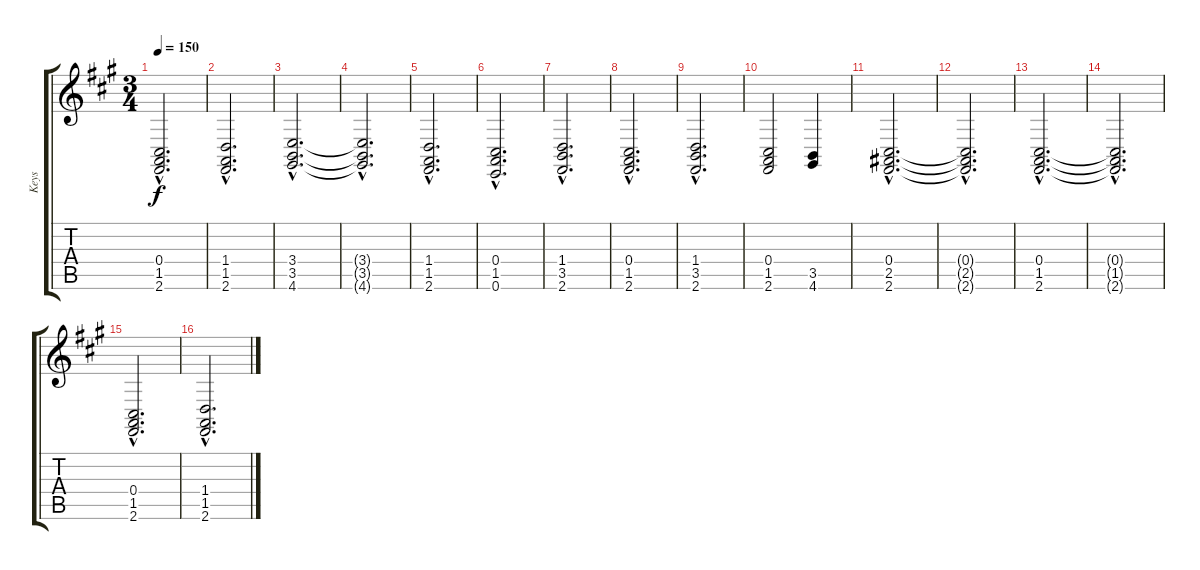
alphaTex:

\track ("Keys" "Keys") {instrument stringensemble1}
\staff {score tabs}
\tuning (E4 B3 G3 Db3 Ab2 E2) {hide}
\ts (3 4)
\tempo 150
\clef g2
\ks f#minor
(0.4{hac} 1.5{hac} 2.6{hac}).2{d dy f} |
(1.4{hac} 1.5{hac} 2.6{hac}).2{d} |
(3.4{hac} 3.5{hac} 4.6{hac}).2{d} |
(3.4{hac t} 3.5{hac t} 4.6{hac t}).2{d} |
(1.4{hac} 1.5{hac} 2.6{hac}).2{d} |
(0.4{hac} 1.5{hac} 0.6{hac}).2{d} |
(1.4{hac} 3.5{hac} 2.6{hac}).2{d} |
(0.4{hac} 1.5{hac} 2.6{hac}).2{d} |
(1.4{hac} 3.5{hac} 2.6{hac}).2{d} |
(0.4 1.5 2.6).2 (3.5 4.6).4 |
(0.4{hac} 2.5{hac} 2.6{hac}).2{d} |
(0.4{hac t} 2.5{hac t} 2.6{hac t}).2{d} |
(0.4{hac} 1.5{hac} 2.6{hac}).2{d} |
(0.4{hac t} 1.5{hac t} 2.6{hac t}).2{d} |
(0.4{hac} 1.5{hac} 2.6{hac}).2{d} |
(1.4{hac} 1.5{hac} 2.6{hac}).2{d}
